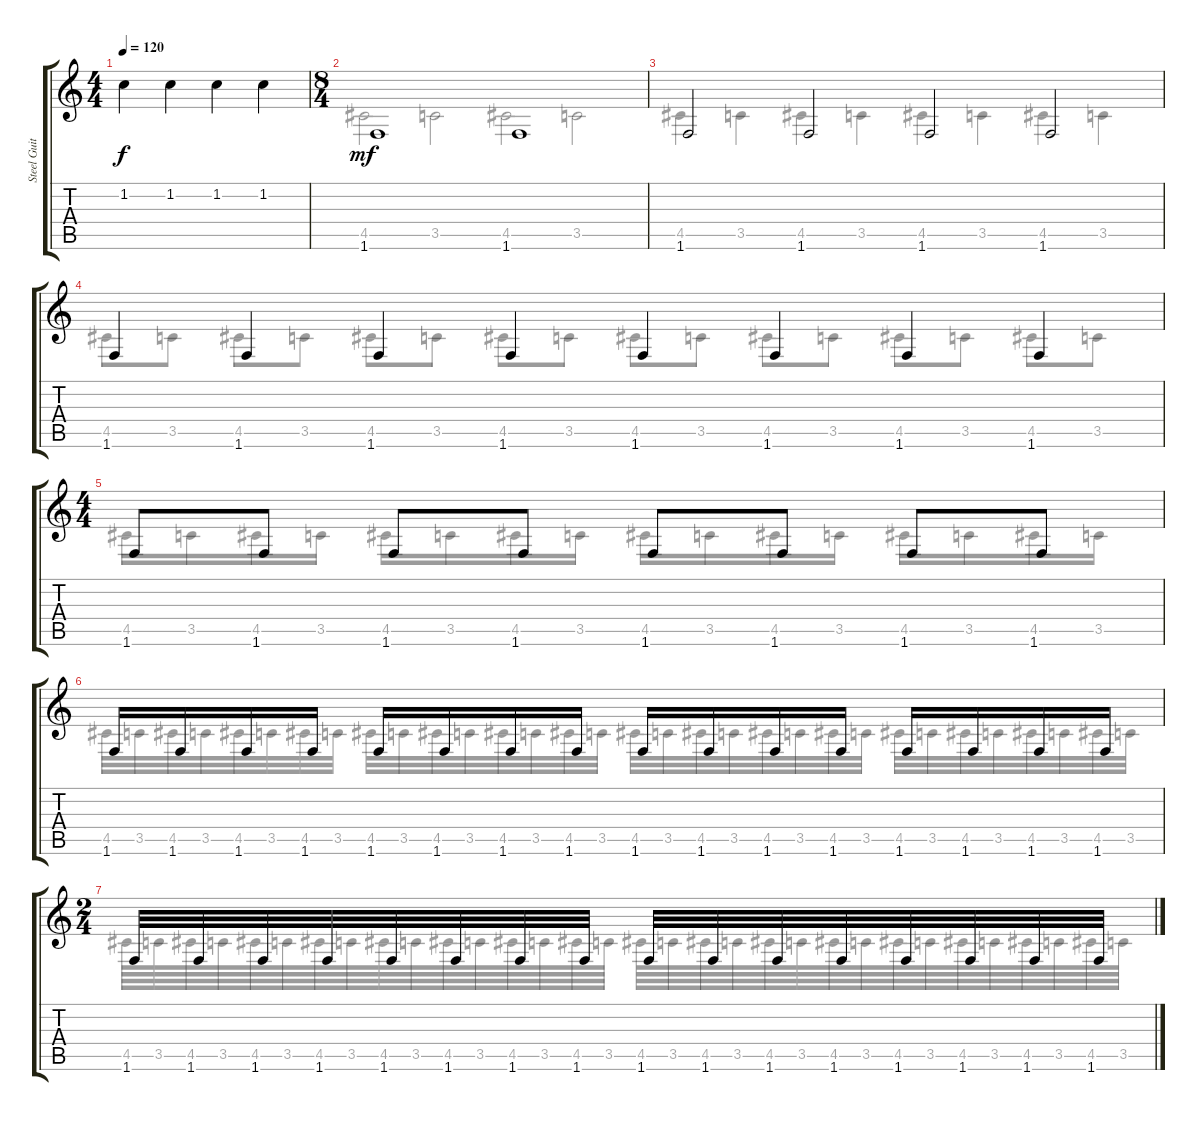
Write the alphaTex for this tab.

\track ("Steel Guitar" "Steel Guit") {instrument acousticguitarsteel}
\staff {score tabs}
\tuning (E4 B3 G3 D3 A2 E2) {hide}
\voice
\ts (4 4)
\tempo 120
\clef g2
\ks c
1.2.4{dy f instrument acousticguitarsteel} 1.2.4 1.2.4 1.2.4 |
\ts (8 4)
1.6.1{dy mf} 1.6.1 |
1.6.2 1.6.2 1.6.2 1.6.2 |
1.6.4 1.6.4 1.6.4 1.6.4 1.6.4 1.6.4 1.6.4 1.6.4 |
\ts (4 4)
1.6.8 1.6.8 1.6.8 1.6.8 1.6.8 1.6.8 1.6.8 1.6.8 |
1.6.16 1.6.16 1.6.16 1.6.16 1.6.16 1.6.16 1.6.16 1.6.16 1.6.16 1.6.16 1.6.16 1.6.16 1.6.16 1.6.16 1.6.16 1.6.16 |
\ts (2 4)
1.6.32 1.6.32 1.6.32 1.6.32 1.6.32 1.6.32 1.6.32 1.6.32 1.6.32 1.6.32 1.6.32 1.6.32 1.6.32 1.6.32 1.6.32 1.6.32
\voice
\clef g2
\ottava regular
\simile none
\ks c
|
4.5.2 3.5.2 4.5.2 3.5.2 |
4.5.4 3.5.4 4.5.4 3.5.4 4.5.4 3.5.4 4.5.4 3.5.4 |
4.5.8 3.5.8 4.5.8 3.5.8 4.5.8 3.5.8 4.5.8 3.5.8 4.5.8 3.5.8 4.5.8 3.5.8 4.5.8 3.5.8 4.5.8 3.5.8 |
4.5.16 3.5.16 4.5.16 3.5.16 4.5.16 3.5.16 4.5.16 3.5.16 4.5.16 3.5.16 4.5.16 3.5.16 4.5.16 3.5.16 4.5.16 3.5.16 |
4.5.32 3.5.32 4.5.32 3.5.32 4.5.32 3.5.32 4.5.32 3.5.32 4.5.32 3.5.32 4.5.32 3.5.32 4.5.32 3.5.32 4.5.32 3.5.32 4.5.32 3.5.32 4.5.32 3.5.32 4.5.32 3.5.32 4.5.32 3.5.32 4.5.32 3.5.32 4.5.32 3.5.32 4.5.32 3.5.32 4.5.32 3.5.32 |
4.5.64 3.5.64 4.5.64 3.5.64 4.5.64 3.5.64 4.5.64 3.5.64 4.5.64 3.5.64 4.5.64 3.5.64 4.5.64 3.5.64 4.5.64 3.5.64 4.5.64 3.5.64 4.5.64 3.5.64 4.5.64 3.5.64 4.5.64 3.5.64 4.5.64 3.5.64 4.5.64 3.5.64 4.5.64 3.5.64 4.5.64 3.5.64
